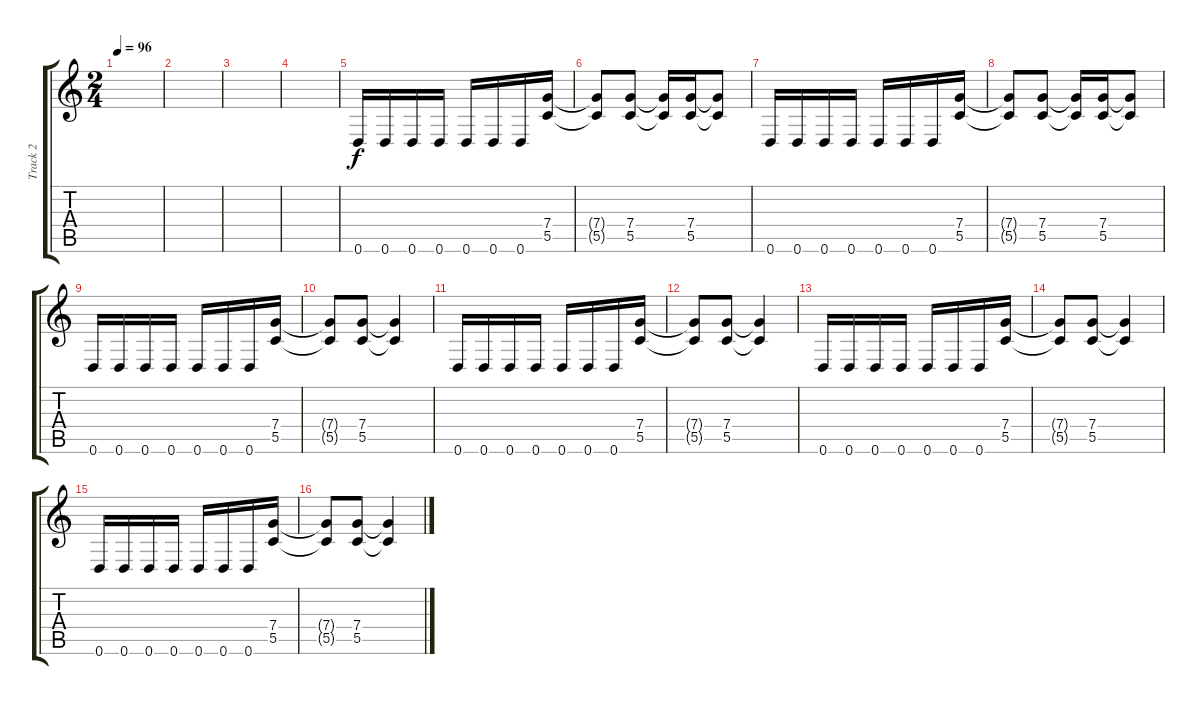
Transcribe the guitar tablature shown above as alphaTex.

\track ("Track 2" "Track 2") {instrument acousticguitarsteel}
\staff {score tabs}
\tuning (D4 A3 F3 C3 G2 D2) {hide}
\ts (2 4)
\tempo 96
\clef g2
\ks c
|
|
|
|
0.6.16 0.6.16 0.6.16 0.6.16 0.6.16 0.6.16 0.6.16 (7.4 5.5).16 |
(7.4{t} 5.5{t}).8 (7.4 5.5).8 (7.4{t} 5.5{t}).16 (7.4 5.5).16 (7.4{t} 5.5{t}).8 |
0.6.16 0.6.16 0.6.16 0.6.16 0.6.16 0.6.16 0.6.16 (7.4 5.5).16 |
(7.4{t} 5.5{t}).8 (7.4 5.5).8 (7.4{t} 5.5{t}).16 (7.4 5.5).16 (7.4{t} 5.5{t}).8 |
0.6.16 0.6.16 0.6.16 0.6.16 0.6.16 0.6.16 0.6.16 (7.4 5.5).16 |
(7.4{t} 5.5{t}).8 (7.4 5.5).8 (7.4{t} 5.5{t}).4 |
0.6.16 0.6.16 0.6.16 0.6.16 0.6.16 0.6.16 0.6.16 (7.4 5.5).16 |
(7.4{t} 5.5{t}).8 (7.4 5.5).8 (7.4{t} 5.5{t}).4 |
0.6.16 0.6.16 0.6.16 0.6.16 0.6.16 0.6.16 0.6.16 (7.4 5.5).16 |
(7.4{t} 5.5{t}).8 (7.4 5.5).8 (7.4{t} 5.5{t}).4 |
0.6.16 0.6.16 0.6.16 0.6.16 0.6.16 0.6.16 0.6.16 (7.4 5.5).16 |
(7.4{t} 5.5{t}).8 (7.4 5.5).8 (7.4{t} 5.5{t}).4
